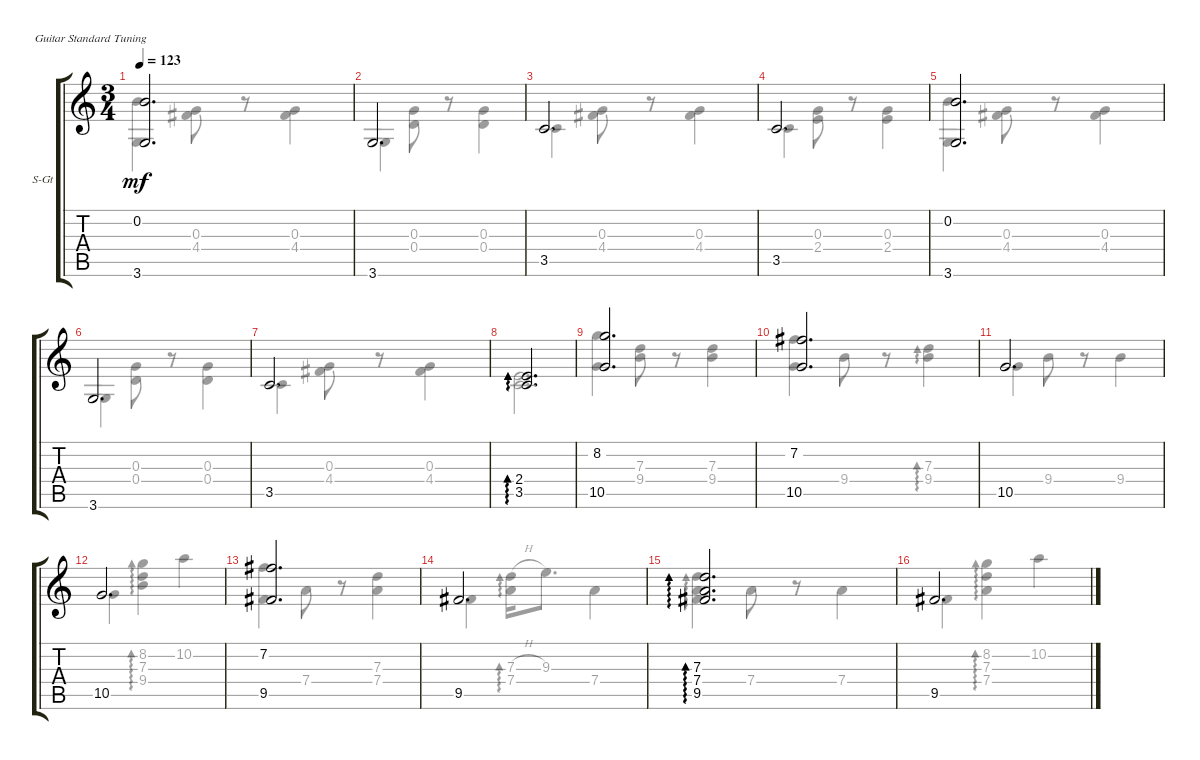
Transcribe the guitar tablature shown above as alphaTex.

\defaultSystemsLayout 4
\bracketExtendMode groupsimilarinstruments
\firstSystemTrackNameOrientation horizontal
\otherSystemsTrackNameOrientation horizontal
\track ("Steel Guitar" "S-Gt") {instrument acousticguitarsteel}
\staff {score tabs}
\tuning (E4 B3 G3 D3 A2 E2)
\voice
\ts (3 4)
\tempo 123
\clef g2
\ks c
(3.6 0.2).2{d dy mf instrument acousticguitarsteel} |
3.6.2{d} |
3.5.2{d} |
3.5.2{d} |
(3.6 0.2).2{d} |
3.6.2{d} |
3.5.2{d} |
(3.5 2.4).2{d ad 0} |
(10.5 8.2).2{d} |
(10.5 7.2).2{d} |
10.5.2{d} |
10.5.2{d} |
(9.5 7.2).2{d} |
9.5.2{d} |
(9.5 7.4 7.3).2{d ad 0} |
9.5.2{d}
\voice
\clef g2
\ottava regular
\simile none
\ks c
(0.2 3.6).4{dy mf} (0.3 4.4).8 r.8 (0.3 4.4).4 |
3.6.4 (0.4 0.3).8 r.8 (0.3 0.4).4 |
3.5.4 (0.3 4.4).8 r.8 (0.3 4.4).4 |
3.5.4 (2.4 0.3).8 r.8 (0.3 2.4).4 |
(0.2 3.6).4 (0.3 4.4).8 r.8 (0.3 4.4).4 |
3.6.4 (0.4 0.3).8 r.8 (0.3 0.4).4 |
3.5.4 (0.3 4.4).8 r.8 (0.3 4.4).4 |
(3.5 2.4).2{d ad 0} |
(8.2 10.5).4 (7.3 9.4).8 r.8 (7.3 9.4).4 |
(10.5 7.2).4 9.4.8 r.8 (7.3 9.4).4{ad 0} |
10.5.4 9.4.8 r.8 9.4.4 |
10.5.4 (9.4 7.3 8.2).4{ad 0} 10.2.4 |
(9.5 7.2).4 7.4.8 r.8 (7.3 7.4).4 |
9.5.4 (7.4 7.3{h}).16{ad 0} 9.3.8{d} 7.4.4 |
(9.5 7.4 7.3).4{ad 0} 7.4.8 r.8 7.4.4 |
9.5.4 (7.4 7.3 8.2).4{ad 0} 10.2.4
